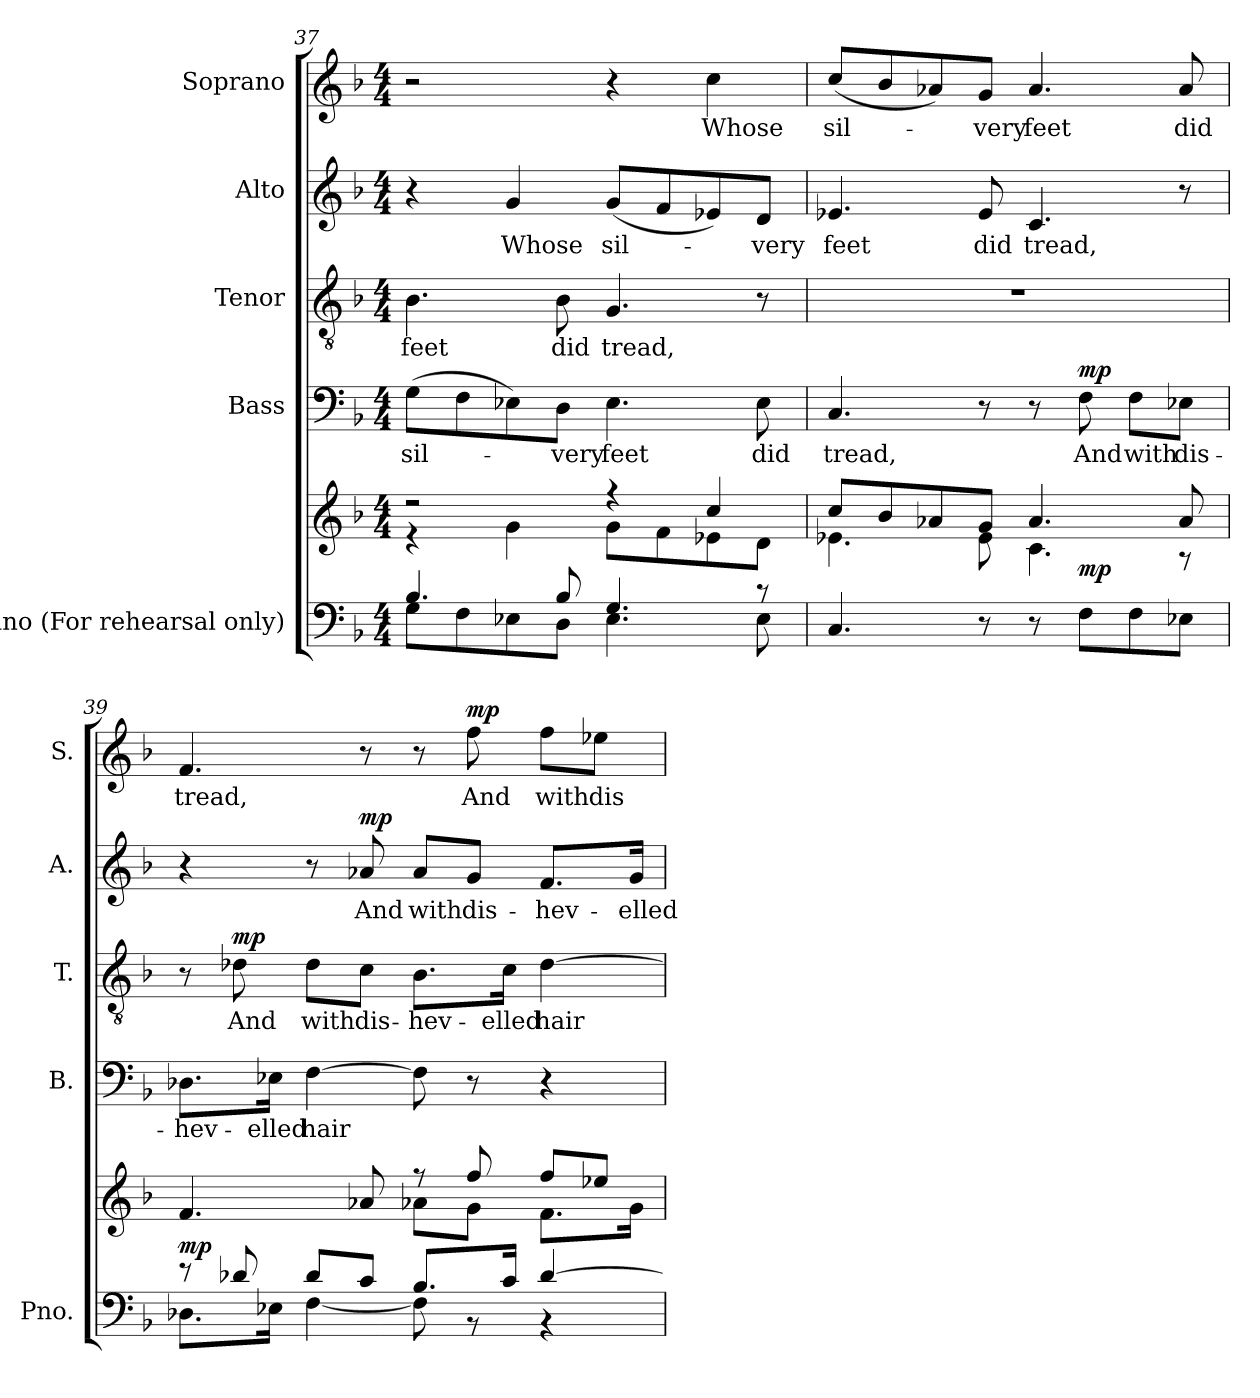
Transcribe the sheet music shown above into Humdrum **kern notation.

**kern	**kern	**dynam	**kern	**text	**dynam	**kern	**text	**dynam	**kern	**text	**dynam	**kern	**text	**dynam
*part5	*part5	*part5	*part4	*part4	*part4	*part3	*part3	*part3	*part2	*part2	*part2	*part1	*part1	*part1
*staff6	*staff5	*staff5/6	*staff4	*staff4	*staff4	*staff3	*staff3	*staff3	*staff2	*staff2	*staff2	*staff1	*staff1	*staff1
*I"Piano (For rehearsal only)	*	*	*I"Bass	*	*	*I"Tenor	*	*	*I"Alto	*	*	*I"Soprano	*	*
*I'Pno.	*	*	*I'B.	*	*	*I'T.	*	*	*I'A.	*	*	*I'S.	*	*
*clefF4	*clefG2	*	*clefF4	*	*	*clefGv2	*	*	*clefG2	*	*	*clefG2	*	*
*	*	*	*	*	*	*ITrd7c12	*	*	*	*	*	*	*	*
*k[b-]	*k[b-]	*	*k[b-]	*	*	*k[b-]	*	*	*k[b-]	*	*	*k[b-]	*	*
*F:	*F:	*	*F:	*	*	*F:	*	*	*F:	*	*	*F:	*	*
*M4/4	*M4/4	*	*M4/4	*	*	*M4/4	*	*	*M4/4	*	*	*M4/4	*	*
=37	=37	=37	=37	=37	=37	=37	=37	=37	=37	=37	=37	=37	=37	=37
*^	*^	*	*	*	*	*	*	*	*	*	*	*	*	*
!	!	!	!	!	!	!LO:LY:b:color=#000000	!	!	!	!	!	!	!	!	!	!
!	!	!	!	!	!	!	!	!	!LO:LY:b:color=#000000	!	!	!	!	!	!	!
4.B-i/	8Gi\L	2r	4r	.	(8Gi\L	sil-	.	4.BB-i\	feet	.	4r	.	.	2r	.	.
.	8Fi\	.	.	.	8Fi\	.	.	.	.	.	.	.	.	.	.	.
!	!	!	!	!	!	!	!	!	!	!	!	!LO:LY:b:color=#000000	!	!	!	!
.	8E-Xi\	.	4gi\	.	8E-Xi\)	.	.	.	.	.	4gi/	Whose	.	.	.	.
!	!	!	!	!	!	!LO:LY:b:color=#000000	!	!	!	!	!	!	!	!	!	!
!	!	!	!	!	!	!	!	!	!LO:LY:b:color=#000000	!	!	!	!	!	!	!
8B-i/	8Di\J	.	.	.	8Di\J	-very	.	8BB-i\	did	.	.	.	.	.	.	.
!	!	!	!	!	!	!LO:LY:b:color=#000000	!	!	!	!	!	!	!	!	!	!
!	!	!	!	!	!	!	!	!	!LO:LY:b:color=#000000	!	!	!	!	!	!	!
!	!	!	!	!	!	!	!	!	!	!	!	!LO:LY:b:color=#000000	!	!	!	!
4.Gi/	4.E-i\	4r	8gi\L	.	4.E-i\	feet	.	4.GGi/	tread,	.	(8gi/L	sil-	.	4r	.	.
.	.	.	8fi\	.	.	.	.	.	.	.	8fi/	.	.	.	.	.
!	!	!	!	!	!	!	!	!	!	!	!	!	!	!	!LO:LY:b:color=#000000	!
.	.	4cci/	8e-Xi\	.	.	.	.	.	.	.	8e-Xi/)	.	.	4cci\	Whose	.
!	!	!	!	!	!	!LO:LY:b:color=#000000	!	!	!	!	!	!	!	!	!	!
!	!	!	!	!	!	!	!	!	!	!	!	!LO:LY:b:color=#000000	!	!	!	!
8r	8E-i\	.	8di\J	.	8E-i\	did	.	8r	.	.	8di/J	-very	.	.	.	.
*v	*v	*	*	*	*	*	*	*	*	*	*	*	*	*	*	*
=38	=38	=38	=38	=38	=38	=38	=38	=38	=38	=38	=38	=38	=38	=38	=38
*^	*	*	*	*	*	*	*	*	*	*	*	*	*	*	*
!	!	!	!	!	!	!LO:LY:b:color=#000000	!	!	!	!	!	!	!	!	!	!
*v	*v	*	*	*	*	*	*	*	*	*	*	*	*	*	*	*
*^	*	*	*	*	*	*	*	*	*	*	*	*	*	*	*
!	!	!	!	!	!	!	!	!	!	!	!	!LO:LY:b:color=#000000	!	!	!	!
*v	*v	*	*	*	*	*	*	*	*	*	*	*	*	*	*	*
*^	*	*	*	*	*	*	*	*	*	*	*	*	*	*	*
!	!	!	!	!	!	!	!	!	!	!	!	!	!	!	!LO:LY:b:color=#000000	!
*v	*v	*	*	*	*	*	*	*	*	*	*	*	*	*	*	*
4.Ci/	8cci/L	4.e-Xi\	.	4.Ci/	tread,	.	1r	.	.	4.e-Xi/	feet	.	(8cci/L	sil-	.
.	8b-i/	.	.	.	.	.	.	.	.	.	.	.	8b-i/	.	.
.	8a-Xi/	.	.	.	.	.	.	.	.	.	.	.	8a-Xi/)	.	.
!	!	!	!	!	!	!	!	!	!	!	!LO:LY:b:color=#000000	!	!	!	!
!	!	!	!	!	!	!	!	!	!	!	!	!	!	!LO:LY:b:color=#000000	!
8r	8gi/J	8e-i\	.	8r	.	.	.	.	.	8e-i/	did	.	8gi/J	-very	.
!	!	!	!	!	!	!	!	!	!	!	!LO:LY:b:color=#000000	!	!	!	!
!	!	!	!	!	!	!	!	!	!	!	!	!	!	!LO:LY:b:color=#000000	!
8r	4.a-i/	4.ci\	.	8r	.	.	.	.	.	4.ci/	tread,	.	4.a-i/	feet	.
!	!	!	!	!	!LO:LY:b:color=#000000	!	!	!	!	!	!	!	!	!	!
8Fi\L	.	.	mp	8Fi\	And	mp	.	.	.	.	.	.	.	.	.
!	!	!	!	!	!LO:LY:b:color=#000000	!	!	!	!	!	!	!	!	!	!
8Fi\	.	.	.	8Fi\L	with	.	.	.	.	.	.	.	.	.	.
!	!	!	!	!	!LO:LY:b:color=#000000	!	!	!	!	!	!	!	!	!	!
!	!	!	!	!	!	!	!	!	!	!	!	!	!	!LO:LY:b:color=#000000	!
8E-Xi\J	8a-i/	8r	.	8E-Xi\J	dis-	.	.	.	.	8r	.	.	8a-i/	did	.
!!LO:LB:g=z
=39	=39	=39	=39	=39	=39	=39	=39	=39	=39	=39	=39	=39	=39	=39	=39
*^	*	*	*	*	*	*	*	*	*	*	*	*	*	*	*
!	!	!	!	!	!	!LO:LY:b:color=#000000	!	!	!	!	!	!	!	!	!	!
!	!	!	!	!	!	!	!	!	!	!	!	!	!	!	!LO:LY:b:color=#000000	!
8r	8.D-Xi\L	4.fi/	2ryy	mp	8.D-Xi\L	-hev-	.	8r	.	.	4r	.	.	4.fi/	tread,	.
!	!	!	!	!	!	!	!	!	!LO:LY:b:color=#000000	!	!	!	!	!	!	!
8d-Xi/	.	.	.	.	.	.	.	8D-Xi\	And	mp	.	.	.	.	.	.
!	!	!	!	!	!	!LO:LY:b:color=#000000	!	!	!	!	!	!	!	!	!	!
.	16E-Xi\Jk	.	.	.	16E-Xi\Jk	-elled	.	.	.	.	.	.	.	.	.	.
!	!	!	!	!	!	!LO:LY:b:color=#000000	!	!	!	!	!	!	!	!	!	!
!	!	!	!	!	!	!	!	!	!LO:LY:b:color=#000000	!	!	!	!	!	!	!
8d-i/L	[<4Fi\	.	.	.	[>4Fi\	hair	.	8D-i\L	with	.	8r	.	.	.	.	.
!	!	!	!	!	!	!	!	!	!LO:LY:b:color=#000000	!	!	!	!	!	!	!
!	!	!	!	!	!	!	!	!	!	!	!	!LO:LY:b:color=#000000	!	!	!	!
8ci/J	.	8a-Xi/	.	.	.	.	.	8Ci\J	dis-	.	8a-Xi/	And	mp	8r	.	.
!	!	!	!	!	!	!	!	!	!LO:LY:b:color=#000000	!	!	!	!	!	!	!
!	!	!	!	!	!	!	!	!	!	!	!	!LO:LY:b:color=#000000	!	!	!	!
8.B-i/L	8Fi\]	8r	8a-Xi\L	.	8Fi\]	.	.	8.BB-i\L	-hev-	.	8a-i/L	with	.	8r	.	.
!	!	!	!	!	!	!	!	!	!	!	!	!LO:LY:b:color=#000000	!	!	!	!
!	!	!	!	!	!	!	!	!	!	!	!	!	!	!	!LO:LY:b:color=#000000	!
.	8r	8ffi/	8gi\J	.	8r	.	.	.	.	.	8gi/J	dis-	.	8ffi\	And	mp
!	!	!	!	!	!	!	!	!	!LO:LY:b:color=#000000	!	!	!	!	!	!	!
16ci/Jk	.	.	.	.	.	.	.	16Ci\Jk	-elled	.	.	.	.	.	.	.
!	!	!	!	!	!	!	!	!	!LO:LY:b:color=#000000	!	!	!	!	!	!	!
!	!	!	!	!	!	!	!	!	!	!	!	!LO:LY:b:color=#000000	!	!	!	!
!	!	!	!	!	!	!	!	!	!	!	!	!	!	!	!LO:LY:b:color=#000000	!
[>4d-i/	4r	8ffi/L	8.fi\L	.	4r	.	.	[>4D-i\	hair	.	8.fi/L	-hev-	.	8ffi\L	with	.
!	!	!	!	!	!	!	!	!	!	!	!	!	!	!	!LO:LY:b:color=#000000	!
.	.	8ee-Xi/J	.	.	.	.	.	.	.	.	.	.	.	8ee-Xi\J	dis-	.
!	!	!	!	!	!	!	!	!	!	!	!	!LO:LY:b:color=#000000	!	!	!	!
.	.	.	16gi\Jk	.	.	.	.	.	.	.	16gi/Jk	-elled	.	.	.	.
*v	*v	*	*	*	*	*	*	*	*	*	*	*	*	*	*	*
*	*v	*v	*	*	*	*	*	*	*	*	*	*	*	*	*
=	=	=	=	=	=	=	=	=	=	=	=	=	=	=
*-	*-	*-	*-	*-	*-	*-	*-	*-	*-	*-	*-	*-	*-	*-
